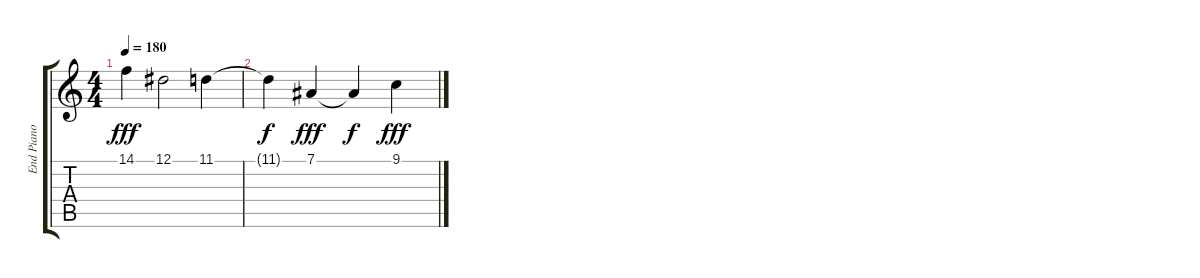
\track ("End Piano" "End Piano") {instrument acousticgrandpiano}
\staff {score tabs}
\tuning (Eb4 Bb3 Gb3 Db3 Ab2 Eb2) {hide}
\ts (4 4)
\tempo 180
\clef g2
\ks c
14.1.4{dy fff} 12.1.2 11.1.4 |
11.1{t}.4{dy f} 7.1.4{dy fff} 7.1{t}.4{dy f} 9.1.4{dy fff}
